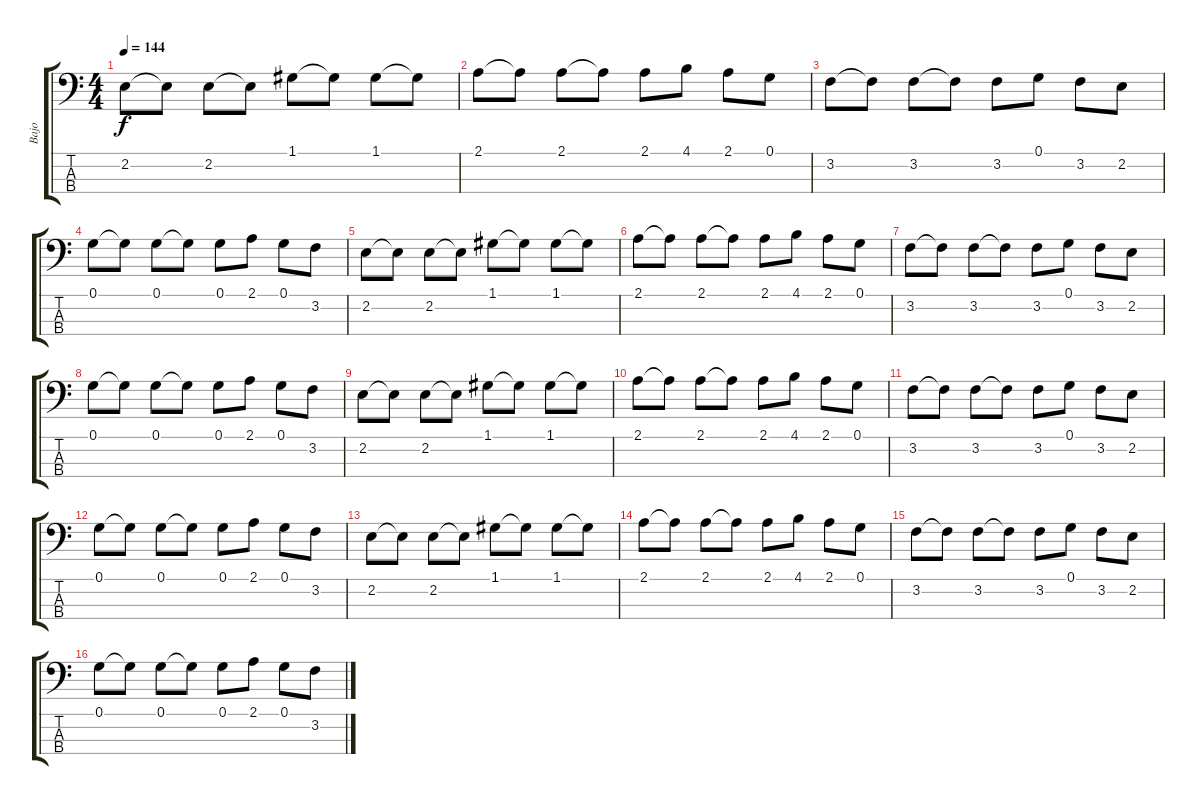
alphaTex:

\track ("Bajo" "Bajo") {instrument electricbasspick}
\staff {score tabs}
\tuning (G2 D2 A1 E1) {hide}
\ts (4 4)
\tempo 144
\clef f4
\ks c
2.2.8{dy f} 2.2{t}.8 2.2.8 2.2{t}.8 1.1.8 1.1{t}.8 1.1.8 1.1{t}.8 |
2.1.8 2.1{t}.8 2.1.8 2.1{t}.8 2.1.8 4.1.8 2.1.8 0.1.8 |
3.2.8 3.2{t}.8 3.2.8 3.2{t}.8 3.2.8 0.1.8 3.2.8 2.2.8 |
0.1.8 0.1{t}.8 0.1.8 0.1{t}.8 0.1.8 2.1.8 0.1.8 3.2.8 |
2.2.8 2.2{t}.8 2.2.8 2.2{t}.8 1.1.8 1.1{t}.8 1.1.8 1.1{t}.8 |
2.1.8 2.1{t}.8 2.1.8 2.1{t}.8 2.1.8 4.1.8 2.1.8 0.1.8 |
3.2.8 3.2{t}.8 3.2.8 3.2{t}.8 3.2.8 0.1.8 3.2.8 2.2.8 |
0.1.8 0.1{t}.8 0.1.8 0.1{t}.8 0.1.8 2.1.8 0.1.8 3.2.8 |
2.2.8 2.2{t}.8 2.2.8 2.2{t}.8 1.1.8 1.1{t}.8 1.1.8 1.1{t}.8 |
2.1.8 2.1{t}.8 2.1.8 2.1{t}.8 2.1.8 4.1.8 2.1.8 0.1.8 |
3.2.8 3.2{t}.8 3.2.8 3.2{t}.8 3.2.8 0.1.8 3.2.8 2.2.8 |
0.1.8 0.1{t}.8 0.1.8 0.1{t}.8 0.1.8 2.1.8 0.1.8 3.2.8 |
2.2.8 2.2{t}.8 2.2.8 2.2{t}.8 1.1.8 1.1{t}.8 1.1.8 1.1{t}.8 |
2.1.8 2.1{t}.8 2.1.8 2.1{t}.8 2.1.8 4.1.8 2.1.8 0.1.8 |
3.2.8 3.2{t}.8 3.2.8 3.2{t}.8 3.2.8 0.1.8 3.2.8 2.2.8 |
0.1.8 0.1{t}.8 0.1.8 0.1{t}.8 0.1.8 2.1.8 0.1.8 3.2.8
